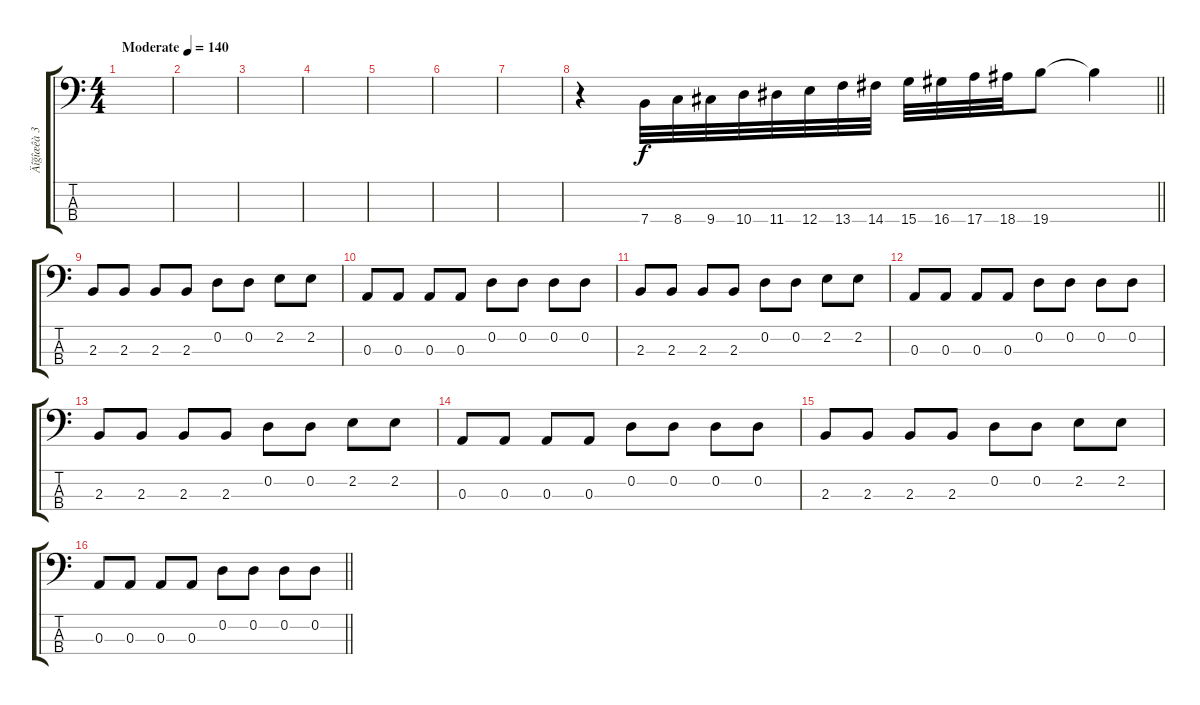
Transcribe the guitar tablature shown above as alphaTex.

\track ("Äîğîæêà 3" "Äîğîæêà 3") {instrument electricbasspick}
\staff {score tabs}
\tuning (G2 D2 A1 E1) {hide}
\ts (4 4)
\tempo (140 "Moderate")
\clef f4
\ks c
|
|
|
|
|
|
|
\barLineRight lightlight
r.4 7.4.32 8.4.32 9.4.32 10.4.32 11.4.32 12.4.32 13.4.32 14.4.32 15.4.32 16.4.32 17.4.32 18.4.32 19.4.8 19.4{t}.4 |
2.3.8 2.3.8 2.3.8 2.3.8 0.2.8 0.2.8 2.2.8 2.2.8 |
0.3.8 0.3.8 0.3.8 0.3.8 0.2.8 0.2.8 0.2.8 0.2.8 |
2.3.8 2.3.8 2.3.8 2.3.8 0.2.8 0.2.8 2.2.8 2.2.8 |
0.3.8 0.3.8 0.3.8 0.3.8 0.2.8 0.2.8 0.2.8 0.2.8 |
2.3.8 2.3.8 2.3.8 2.3.8 0.2.8 0.2.8 2.2.8 2.2.8 |
0.3.8 0.3.8 0.3.8 0.3.8 0.2.8 0.2.8 0.2.8 0.2.8 |
2.3.8 2.3.8 2.3.8 2.3.8 0.2.8 0.2.8 2.2.8 2.2.8 |
\barLineRight lightlight
0.3.8 0.3.8 0.3.8 0.3.8 0.2.8 0.2.8 0.2.8 0.2.8
